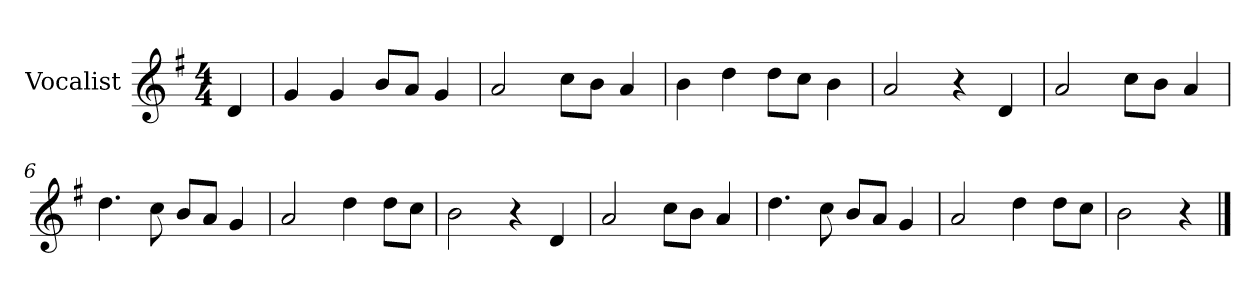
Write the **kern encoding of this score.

**kern
*part1
*staff1
*I"Vocalist
*k[f#]
*G:
*M4/4
=
4d
=1
4g
4g
8bL
8aJ
4g
=2
2a
8ccL
8bJ
4a
=3
4b
4dd
8ddL
8ccJ
4b
=4
2a
4r
4d
=5
2a
8ccL
8bJ
4a
=6
4.dd
8cc
8bL
8aJ
4g
=7
2a
4dd
8ddL
8ccJ
=8
2b
4r
4d
=9
2a
8ccL
8bJ
4a
=10
4.dd
8cc
8bL
8aJ
4g
=11
2a
4dd
8ddL
8ccJ
=12
2b
4r
==
*-
